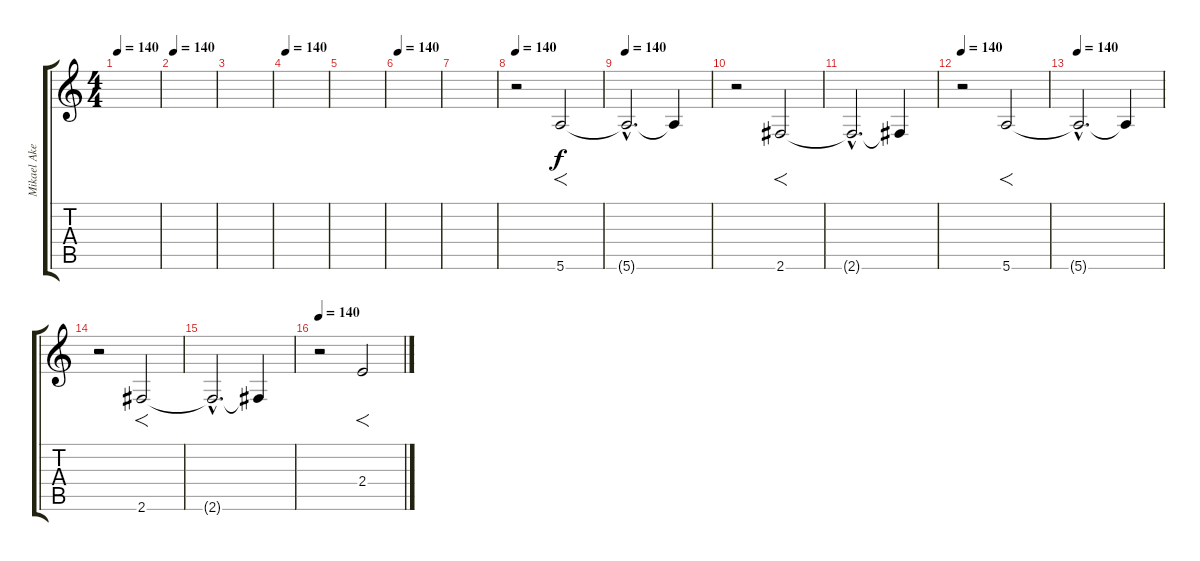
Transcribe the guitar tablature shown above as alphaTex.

\track ("Mikael Akerfeldt" "Mikael Ake") {instrument distortionguitar}
\staff {score tabs}
\tuning (E4 B3 G3 D3 A2 E2) {hide}
\ts (4 4)
\tempo 140
\clef g2
\ks c
|
\tempo 140
|
|
\tempo 140
|
|
\tempo 140
|
|
\tempo 140
r.2{volume 12} 5.6.2{f} |
\tempo 140
5.6{hac t}.2{d} 5.6{t}.4 |
r.2 2.6.2{f} |
2.6{hac t}.2{d} 2.6{t}.4 |
\tempo 140
r.2 5.6.2{f} |
\tempo 140
5.6{hac t}.2{d} 5.6{t}.4 |
r.2 2.6.2{f} |
2.6{hac t}.2{d} 2.6{t}.4 |
\tempo 140
r.2{volume 12} 2.4.2{f}
